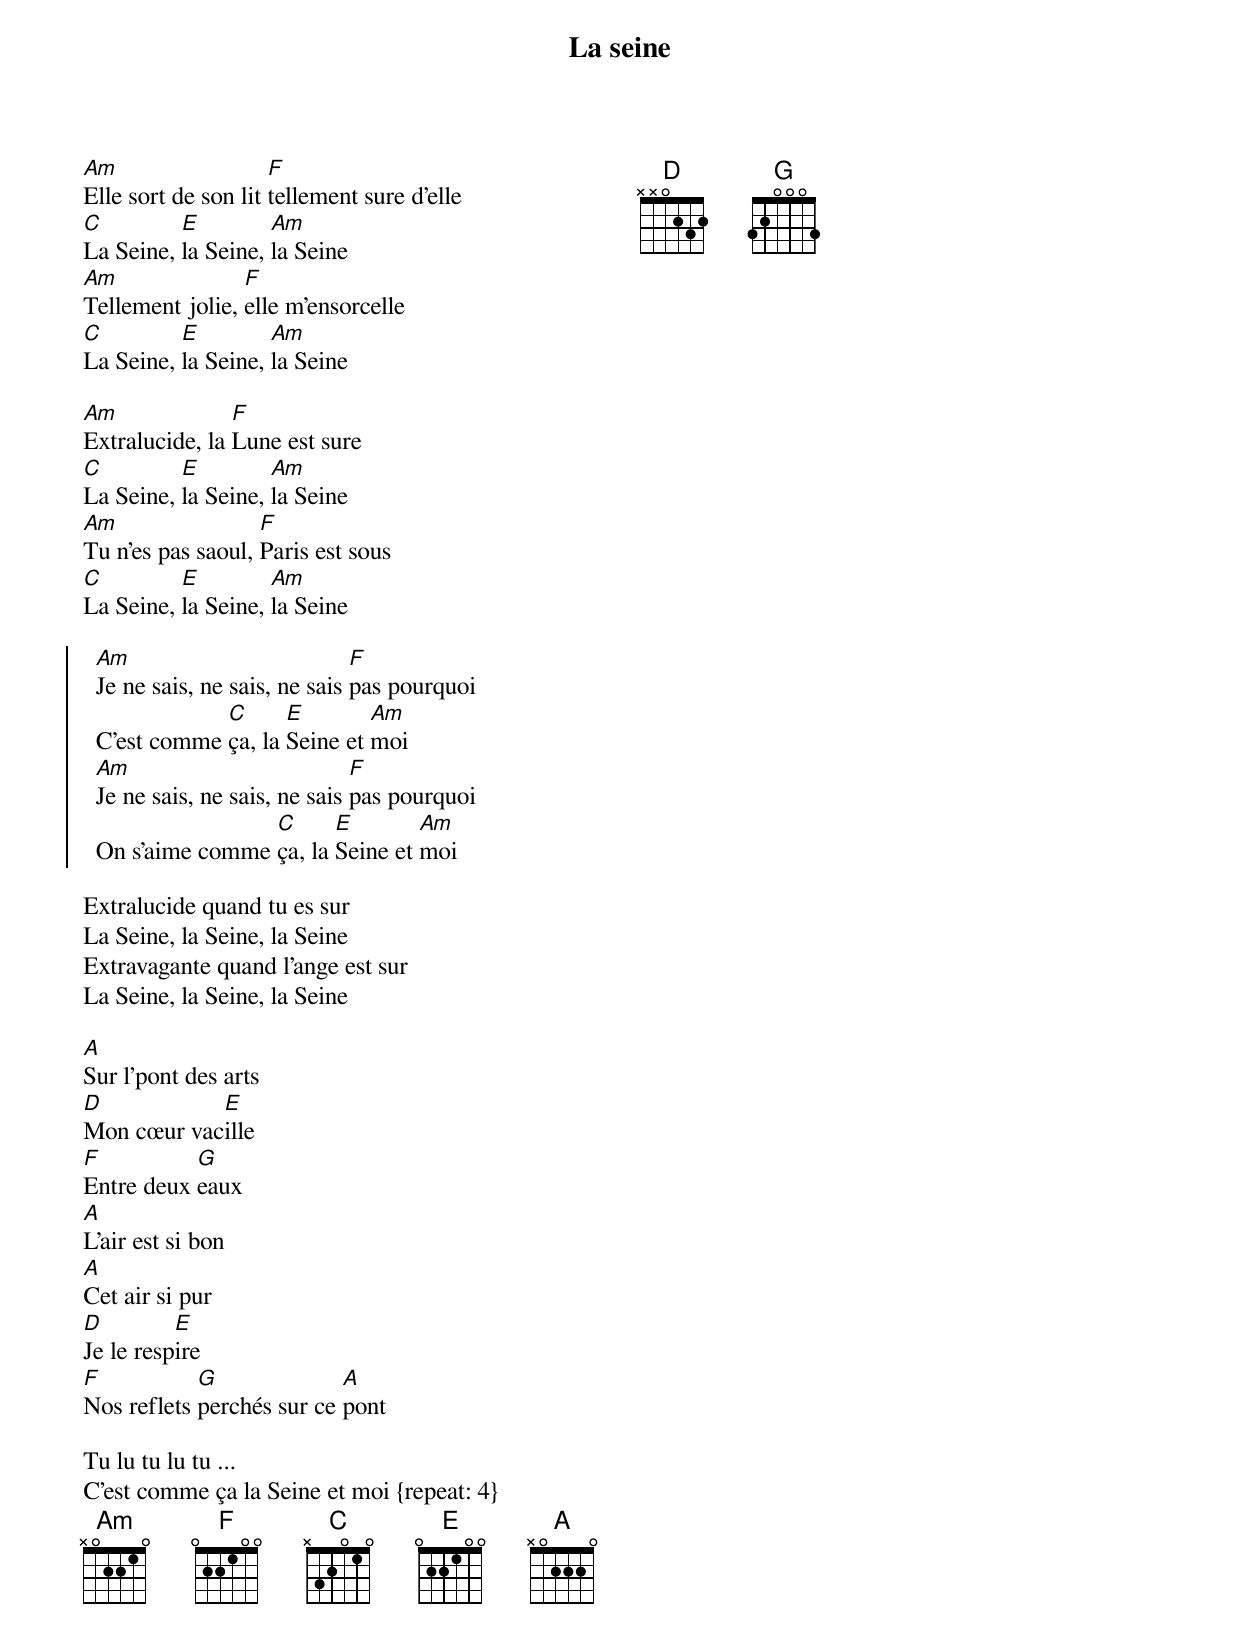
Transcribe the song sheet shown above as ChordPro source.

{title: La seine}
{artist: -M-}
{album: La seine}
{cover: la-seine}
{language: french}
{columns: 2}
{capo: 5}
{define: Am frets X 0 2 2 1 0}
{define: F base-fret 1 frets 0 2 2 1 0 0}
{define: C frets X 3 2 0 1 0}
{define: E frets 0 2 2 1 0 0}

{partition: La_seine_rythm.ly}

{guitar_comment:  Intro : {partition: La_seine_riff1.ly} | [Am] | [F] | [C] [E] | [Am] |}
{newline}
[Am]Elle sort de son lit [F]tellement sure d'elle
[C]La Seine, [E]la Seine, [Am]la Seine
[Am]Tellement jolie, [F]elle m'ensorcelle
[C]La Seine, [E]la Seine, [Am]la Seine

[Am]Extralucide, la [F]Lune est sure
[C]La Seine, [E]la Seine, [Am]la Seine
[Am]Tu n'es pas saoul, [F]Paris est sous
[C]La Seine, [E]la Seine, [Am]la Seine

{start_of_chorus}
  [Am]Je ne sais, ne sais, ne sais [F]pas pourquoi
  C'est comme [C]ça, la [E]Seine et [Am]moi
  [Am]Je ne sais, ne sais, ne sais [F]pas pourquoi
  On s'aime comme [C]ça, la [E]Seine et [Am]moi
{end_of_chorus}

Extralucide quand tu es sur
La Seine, la Seine, la Seine
Extravagante quand l'ange est sur
La Seine, la Seine, la Seine

{start_of_bridge}
[A]Sur l'pont des arts
[D]Mon cœur vac[E]ille
[F]Entre deux [G]eaux
[A]L'air est si bon
[A]Cet air si pur
[D]Je le resp[E]ire
[F]Nos reflets [G]perchés sur ce [A]pont
{end_of_bridge}

Tu lu tu lu tu ...
C'est comme ça la Seine et moi {repeat: 4}
